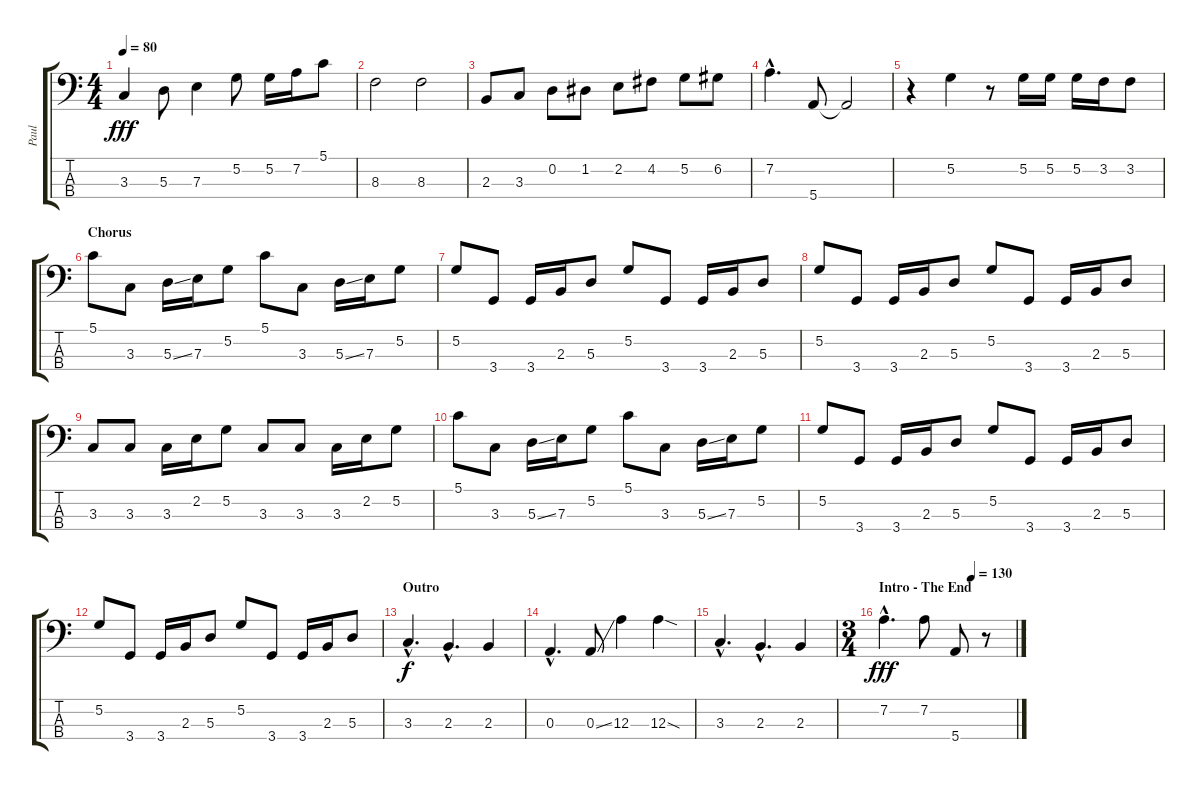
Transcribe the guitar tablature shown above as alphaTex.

\track ("Paul" "Paul") {instrument acousticbass}
\staff {score tabs}
\tuning (G2 D2 A1 E1) {hide}
\ts (4 4)
\tempo 80
\clef f4
\ks c
3.3.4{dy fff} 5.3.8 7.3.4 5.2.8 5.2.16 7.2.16 5.1.8 |
8.3.2 8.3.2 |
2.3.8 3.3.8 0.2.8 1.2.8 2.2.8 4.2.8 5.2.8 6.2.8 |
7.2{hac}.4{d} 5.4.8 5.4{t}.2 |
r.4 5.2.4 r.8 5.2.16 5.2.16 5.2.16 3.2.16 3.2.8 |
\section ("" "Chorus")
5.1.8 3.3.8 5.3{ss}.16 7.3.16 5.2.8 5.1.8 3.3.8 5.3{ss}.16 7.3.16 5.2.8 |
5.2.8 3.4.8 3.4.16 2.3.16 5.3.8 5.2.8 3.4.8 3.4.16 2.3.16 5.3.8 |
5.2.8 3.4.8 3.4.16 2.3.16 5.3.8 5.2.8 3.4.8 3.4.16 2.3.16 5.3.8 |
3.3.8 3.3.8 3.3.16 2.2.16 5.2.8 3.3.8 3.3.8 3.3.16 2.2.16 5.2.8 |
5.1.8 3.3.8 5.3{ss}.16 7.3.16 5.2.8 5.1.8 3.3.8 5.3{ss}.16 7.3.16 5.2.8 |
5.2.8 3.4.8 3.4.16 2.3.16 5.3.8 5.2.8 3.4.8 3.4.16 2.3.16 5.3.8 |
5.2.8 3.4.8 3.4.16 2.3.16 5.3.8 5.2.8 3.4.8 3.4.16 2.3.16 5.3.8 |
\section ("" "Outro")
3.3{hac}.4{d dy f} 2.3{hac}.4{d} 2.3.4 |
0.3{hac}.4{d} 0.3{ss}.8 12.3.4 12.3{sod}.4 |
3.3{hac}.4{d} 2.3{hac}.4{d} 2.3.4 |
\ts (3 4)
\section ("" "Intro - The End")
\tempo (130 0.6666666666666666)
7.2{hac}.4{d dy fff} 7.2.8 5.4.8{volume 15 instrument electricbasspick} r.8
